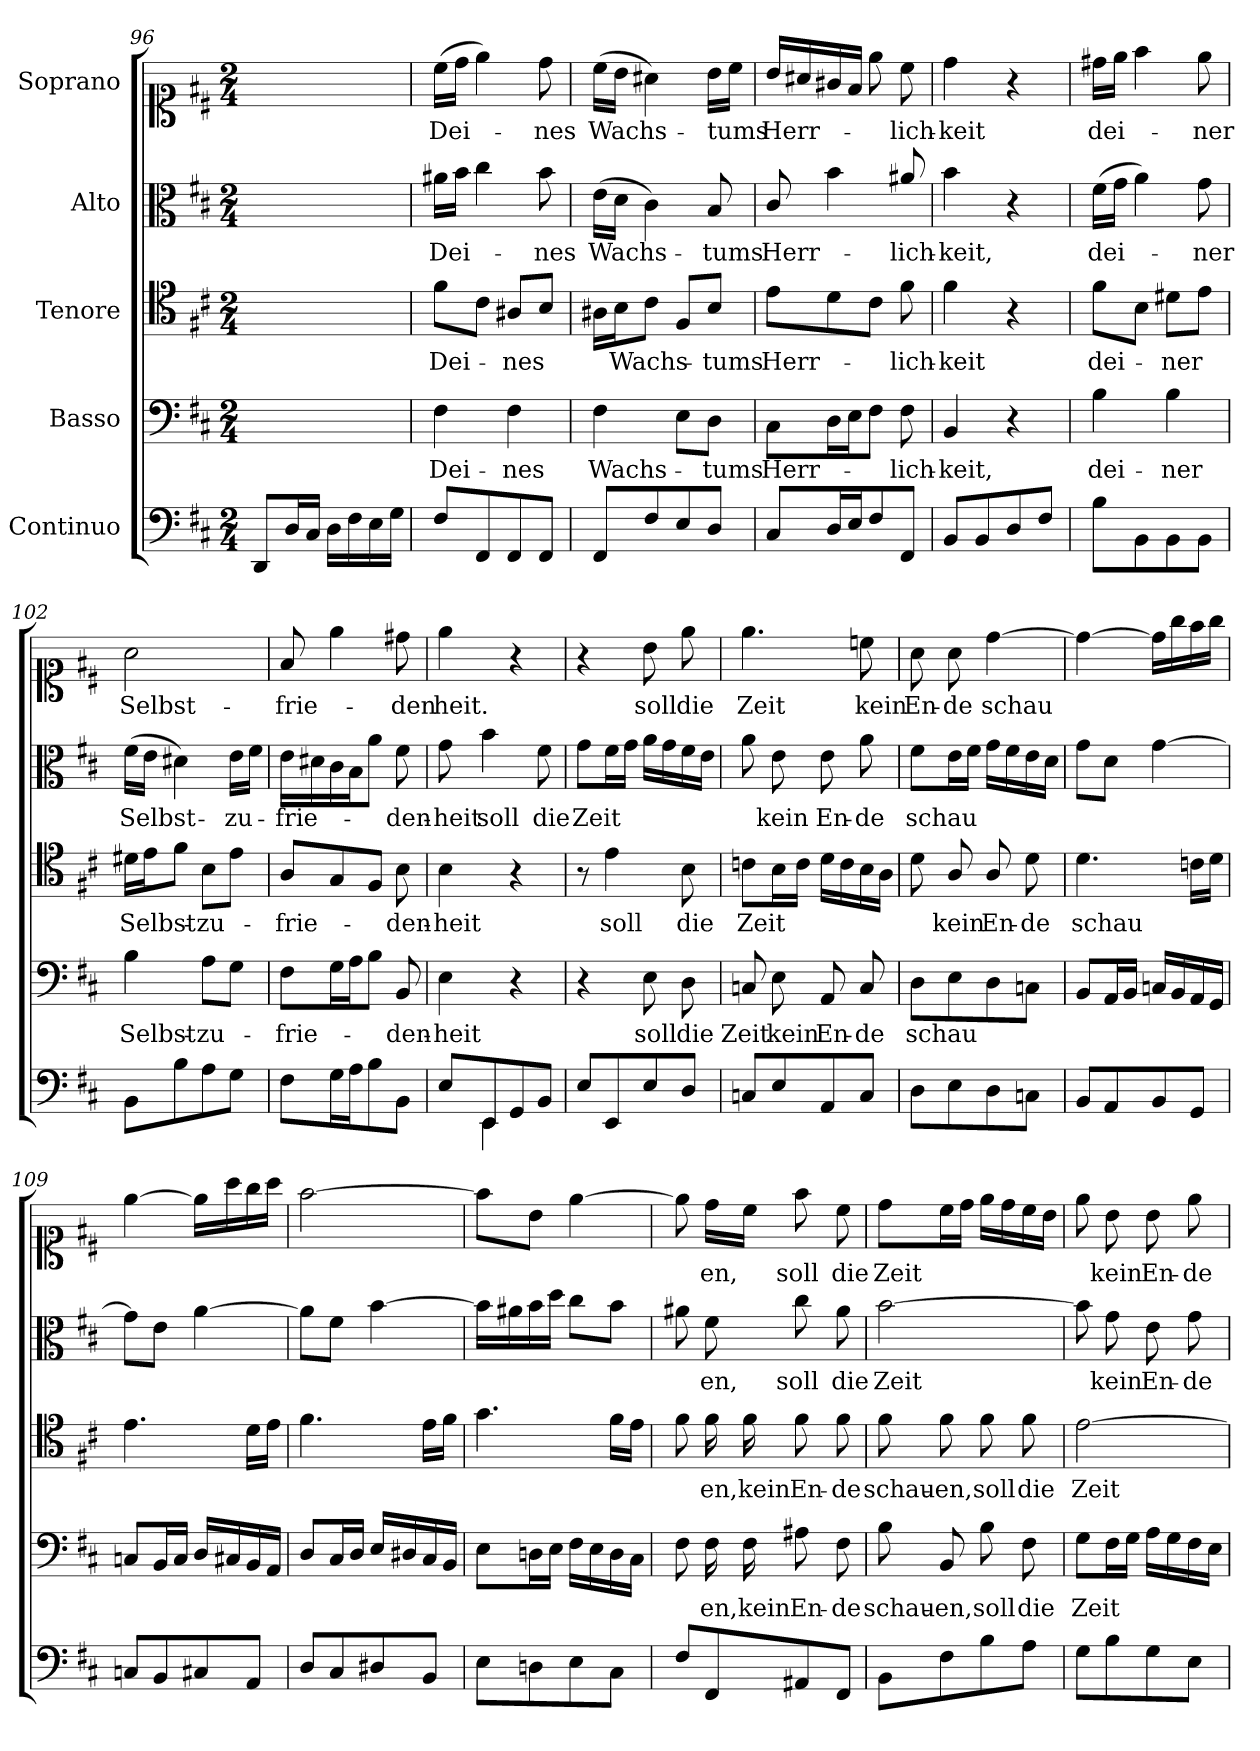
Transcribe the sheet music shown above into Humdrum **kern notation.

**kern	**kern	**text	**kern	**text	**kern	**text	**kern	**text
*part5	*part4	*part4	*part3	*part3	*part2	*part2	*part1	*part1
*staff5	*staff4	*staff4	*staff3	*staff3	*staff2	*staff2	*staff1	*staff1
*I"Continuo	*I"Basso	*	*I"Tenore	*	*I"Alto	*	*I"Soprano	*
*clefF4	*clefF4	*	*clefC4	*	*clefC3	*	*clefC1	*
*k[f#c#]	*k[f#c#]	*	*k[f#c#]	*	*k[f#c#]	*	*k[f#c#]	*
*M2/4	*M2/4	*	*M2/4	*	*M2/4	*	*M2/4	*
=96	=96	=96	=96	=96	=96	=96	=96	=96
8DD/L	2ryy	.	2ryy	.	2ryy	.	2ryy	.
16D/L	.	.	.	.	.	.	.	.
16C#/JJ	.	.	.	.	.	.	.	.
16D\LL	.	.	.	.	.	.	.	.
16F#\	.	.	.	.	.	.	.	.
16E\	.	.	.	.	.	.	.	.
16G\JJ	.	.	.	.	.	.	.	.
=97	=97	=97	=97	=97	=97	=97	=97	=97
!	!	!LO:LY:b	!	!LO:LY:b	!	!LO:LY:b	!	!LO:LY:b
8F#/L	4F#\	Dei-	8f#\L	Dei-	16a#X\LL	Dei-	(16cc#\LL	Dei-
.	.	.	.	.	16b\JJ	.	16dd\JJ	.
8FF#/	.	.	8c#\J	.	4cc#\	.	4ee\)	.
!	!	!LO:LY:b	!	!LO:LY:b	!	!	!	!
8FF#/	4F#\	-nes	8A#X/L	-nes	.	.	.	.
!	!	!	!	!	!	!LO:LY:b	!	!LO:LY:b
8FF#/J	.	.	8B/J	.	8b\	-nes	8dd\	-nes
=98	=98	=98	=98	=98	=98	=98	=98	=98
!	!	!LO:LY:b	!	!	!	!LO:LY:b	!	!LO:LY:b
8FF#/L	4F#\	Wachs-	16A#X\LL	.	(16e\LL	Wachs-	(16cc#\LL	Wachs-
!	!	!	!	!LO:LY:b	!	!	!	!
.	.	.	16B\J	Wachs-	16d\JJ	.	16b\JJ	.
8F#/	.	.	8c#\J	.	4c#\)	.	4a#X\)	.
8E/	8E\L	.	8F#/L	.	.	.	.	.
!	!	!LO:LY:b	!	!LO:LY:b	!	!LO:LY:b	!	!
8D/J	8D\J	-tums	8B/J	-tums	8B/	-tums	16b\LL	.
!	!	!	!	!	!	!	!	!LO:LY:b
.	.	.	.	.	.	.	16cc#\JJ	-tums
!!LO:LB:g=z
=99	=99	=99	=99	=99	=99	=99	=99	=99
!	!	!LO:LY:b	!	!LO:LY:b	!	!LO:LY:b	!	!LO:LY:b
8C#/L	8C#\L	Herr-	8e\L	Herr-	8c#/	Herr-	16b/LL	Herr-
.	.	.	.	.	.	.	16a#X/	.
16D/L	16D\L	.	8d\	.	4b\	.	16g#X/	.
16E/J	16E\J	.	.	.	.	.	16f#/JJ	.
8F#/	8F#\J	.	8c#\J	.	.	.	8ee\	.
!	!	!LO:LY:b	!	!LO:LY:b	!	!LO:LY:b	!	!LO:LY:b
8FF#/J	8F#\	-lich-	8f#\	-lich-	8a#X/	-lich-	8cc#\	-lich-
=100	=100	=100	=100	=100	=100	=100	=100	=100
!	!	!LO:LY:b	!	!LO:LY:b	!	!LO:LY:b	!	!LO:LY:b
8BB/L	4BB/	-keit,	4f#\	-keit	4b\	-keit,	4dd\	-keit
8BB/	.	.	.	.	.	.	.	.
8D/	4r	.	4r	.	4r	.	4r	.
8F#/J	.	.	.	.	.	.	.	.
=101	=101	=101	=101	=101	=101	=101	=101	=101
!	!	!LO:LY:b	!	!LO:LY:b	!	!LO:LY:b	!	!LO:LY:b
8B\L	4B\	dei-	8f#\L	dei-	(16f#\LL	dei-	16dd#X\LL	dei-
.	.	.	.	.	16g\JJ	.	16ee\JJ	.
8BB\	.	.	8B\J	.	4a\)	.	4ff#\	.
!	!	!LO:LY:b	!	!LO:LY:b	!	!	!	!
8BB\	4B\	-ner	8d#X\L	-ner	.	.	.	.
!	!	!	!	!	!	!LO:LY:b	!	!LO:LY:b
8BB\J	.	.	8e\J	.	8g\	-ner	8ee\	-ner
=102	=102	=102	=102	=102	=102	=102	=102	=102
!	!	!LO:LY:b	!	!LO:LY:b	!	!LO:LY:b	!	!LO:LY:b
8BB\L	4B\	Selbst-	16d#X\LL	Selbst-	(16f#\LL	Selbst-	2a\	Selbst-
.	.	.	16e\J	.	16e\JJ	.	.	.
8B\	.	.	8f#\J	.	4d#X\)	.	.	.
!	!	!LO:LY:b	!	!LO:LY:b	!	!	!	!
8A\	8A\L	-zu-	8B\L	-zu-	.	.	.	.
!	!	!	!	!	!	!LO:LY:b	!	!
8G\J	8G\J	.	8e\J	.	16e\LL	-zu-	.	.
.	.	.	.	.	16f#\JJ	.	.	.
=103	=103	=103	=103	=103	=103	=103	=103	=103
!	!	!LO:LY:b	!	!LO:LY:b	!	!LO:LY:b	!	!LO:LY:b
8F#\L	8F#\L	-frie-	8A/L	-frie-	16e\LL	-frie-	8f#/	frie-
.	.	.	.	.	16d#X\	.	.	.
16G\L	16G\L	.	8G/	.	16c#\	.	4ee\	.
16A\J	16A\J	.	.	.	16B\J	.	.	.
8B\	8B\J	.	8F#/J	.	8a\J	.	.	.
!	!	!LO:LY:b	!	!LO:LY:b	!	!LO:LY:b	!	!LO:LY:b
8BB\J	8BB/	-den-	8B\	-den-	8f#\	-den-	8dd#X\	-den
=104	=104	=104	=104	=104	=104	=104	=104	=104
*^	*	*	*	*	*	*	*	*
!	!	!	!LO:LY:b	!	!LO:LY:b	!	!LO:LY:b	!	!LO:LY:b
8E/L	8ryy	4E\	-heit	4B\	-heit	8g\	-heit	4ee\	heit.
!	!	!	!	!	!	!	!LO:LY:b	!	!
8EE/	4EE\	.	.	.	.	4b\	soll	.	.
8GG/	.	4r	.	4r	.	.	.	4r	.
!	!	!	!	!	!	!	!LO:LY:b	!	!
8BB/J	8ryy	.	.	.	.	8f#\	die	.	.
=105	=105	=105	=105	=105	=105	=105	=105	=105	=105
!	!	!	!	!	!	!	!LO:LY:b	!	!
*v	*v	*	*	*	*	*	*	*	*
8E/L	4r	.	8r	.	8g\L	Zeit	4r	.
!	!	!	!	!LO:LY:b	!	!	!	!
8EE/	.	.	4e\	soll	16f#\L	.	.	.
.	.	.	.	.	16g\JJ	.	.	.
!	!	!LO:LY:b	!	!	!	!	!	!LO:LY:b
8E/	8E\	soll	.	.	16a\LL	.	8b\	soll
.	.	.	.	.	16g\	.	.	.
!	!	!LO:LY:b	!	!LO:LY:b	!	!	!	!LO:LY:b
8D/J	8D\	die	8B\	die	16f#\	.	8ee\	die
.	.	.	.	.	16e\JJ	.	.	.
=106	=106	=106	=106	=106	=106	=106	=106	=106
!	!	!LO:LY:b	!	!LO:LY:b	!	!	!	!LO:LY:b
8Cn/L	8Cn/	Zeit	8cn\L	Zeit	8a\	.	4.ee\	Zeit
!	!	!LO:LY:b	!	!	!	!LO:LY:b	!	!
8E/	8E\	kein	16B\L	.	8e\	kein	.	.
.	.	.	16c\JJ	.	.	.	.	.
!	!	!LO:LY:b	!	!	!	!LO:LY:b	!	!
8AA/	8AA/	En-	16d\LL	.	8e\	En-	.	.
.	.	.	16c\	.	.	.	.	.
!	!	!LO:LY:b	!	!	!	!LO:LY:b	!	!LO:LY:b
8C/J	8C/	-de	16B\	.	8a\	-de	8ccn\	kein
.	.	.	16A\JJ	.	.	.	.	.
=107	=107	=107	=107	=107	=107	=107	=107	=107
!	!	!LO:LY:b	!	!	!	!LO:LY:b	!	!LO:LY:b
8D\L	8D\L	schau-	8d\	.	8f#\L	schau-	8a\	En-
!	!	!	!	!LO:LY:b	!	!	!	!LO:LY:b
8E\	8E\	.	8A/	kein	16e\L	.	8a\	-de
.	.	.	.	.	16f#\JJ	.	.	.
!	!	!	!	!LO:LY:b	!	!	!	!LO:LY:b
8D\	8D\	.	8A/	En-	16g\LL	.	[>4dd\	schau-
.	.	.	.	.	16f#\	.	.	.
!	!	!	!	!LO:LY:b	!	!	!	!
8Cn\J	8Cn\J	.	8d\	-de	16e\	.	.	.
.	.	.	.	.	16d\JJ	.	.	.
!!LO:PB:g=z
=108	=108	=108	=108	=108	=108	=108	=108	=108
!	!	!	!	!LO:LY:b	!	!	!	!
8BB/L	8BB/L	.	4.d\	schau-	8g\L	.	4dd\_	.
8AA/	16AA/L	.	.	.	8d\J	.	.	.
.	16BB/JJ	.	.	.	.	.	.	.
8BB/	16Cn/LL	.	.	.	[>4g\	.	16dd\LL]	.
.	16BB/	.	.	.	.	.	16gg\	.
8GG/J	16AA/	.	16cn\LL	.	.	.	16ff#\	.
.	16GG/JJ	.	16d\JJ	.	.	.	16gg\JJ	.
=109	=109	=109	=109	=109	=109	=109	=109	=109
!	!	!	!	!LO:LY:b	!	!	!	!
8Cn/L	8Cn/L	.	4.e\	---	8g\L]	.	[>4ee\	.
8BB/	16BB/L	.	.	.	8e\J	.	.	.
.	16C/JJ	.	.	.	.	.	.	.
8C#X/	16D/LL	.	.	.	[>4a\	.	16ee\LL]	.
.	16C#X/	.	.	.	.	.	16aa\	.
!	!	!	!	!	!	!	!	!LO:LY:b
8AA/J	16BB/	.	16d\LL	.	.	.	16gg\	---
.	16AA/JJ	.	16e\JJ	.	.	.	16aa\JJ	.
=110	=110	=110	=110	=110	=110	=110	=110	=110
8D/L	8D/L	.	4.f#\	.	8a\L]	.	[>2ff#\	.
8C#/	16C#/L	.	.	.	8f#\J	.	.	.
.	16D/JJ	.	.	.	.	.	.	.
8D#X/	16E/LL	.	.	.	[>4b\	.	.	.
.	16D#X/	.	.	.	.	.	.	.
8BB/J	16C#/	.	16e\LL	.	.	.	.	.
.	16BB/JJ	.	16f#\JJ	.	.	.	.	.
=111	=111	=111	=111	=111	=111	=111	=111	=111
!	!	!LO:LY:b	!	!	!	!LO:LY:b	!	!
8E\L	8E\L	---	4.g\	.	16b\LL]	---	8ff#\L]	.
.	.	.	.	.	16a#X\	.	.	.
8Dn\	16Dn\L	.	.	.	16b\	.	8b\J	.
.	16E\JJ	.	.	.	16dd\JJ	.	.	.
8E\	16F#\LL	.	.	.	8cc#\L	.	[>4ee\	.
.	16E\	.	.	.	.	.	.	.
!	!	!LO:LY:b	!	!	!	!LO:LY:b	!	!
8C#\J	16D\	---	16f#\LL	.	8b\J	---	.	.
.	16C#\JJ	.	16e\JJ	.	.	.	.	.
=112	=112	=112	=112	=112	=112	=112	=112	=112
8F#/L	8F#\	.	8f#\	.	8a#X\	.	8ee\]	.
!	!	!LO:LY:b	!	!LO:LY:b	!	!LO:LY:b	!	!LO:LY:b
8FF#/	16F#\	-en,	16f#\	-en,	8f#\	-en,	16dd\LL	-en,
!	!	!LO:LY:b	!	!LO:LY:b	!	!	!	!
.	16F#\	kein	16f#\	kein	.	.	16cc#\JJ	.
!	!	!LO:LY:b	!	!LO:LY:b	!	!LO:LY:b	!	!LO:LY:b
8AA#X/	8A#X\	En-	8f#\	En-	8cc#\	soll	8ff#\	soll
!	!	!LO:LY:b	!	!LO:LY:b	!	!LO:LY:b	!	!LO:LY:b
8FF#/J	8F#\	-de	8f#\	-de	8a#\	die	8cc#\	die
=113	=113	=113	=113	=113	=113	=113	=113	=113
!	!	!LO:LY:b	!	!LO:LY:b	!	!LO:LY:b	!	!LO:LY:b
8BB\L	8B\	schau-	8f#\	schau-	[2b\	Zeit	8dd\L	Zeit
!	!	!LO:LY:b	!	!LO:LY:b	!	!	!	!
8F#\	8BB/	-en,	8f#\	-en,	.	.	16cc#\L	.
.	.	.	.	.	.	.	16dd\JJ	.
!	!	!LO:LY:b	!	!LO:LY:b	!	!	!	!
8B\	8B\	soll	8f#\	soll	.	.	16ee\LL	.
.	.	.	.	.	.	.	16dd\	.
!	!	!LO:LY:b	!	!LO:LY:b	!	!	!	!
8A\J	8F#\	die	8f#\	die	.	.	16cc#\	.
.	.	.	.	.	.	.	16b\JJ	.
=114	=114	=114	=114	=114	=114	=114	=114	=114
!	!	!LO:LY:b	!	!LO:LY:b	!	!	!	!
8G\L	8G\L	Zeit	[>2e\	Zeit	8b\]	.	8ee\	.
!	!	!	!	!	!	!LO:LY:b	!	!LO:LY:b
8B\	16F#\L	.	.	.	8g\	kein	8b\	kein
.	16G\JJ	.	.	.	.	.	.	.
!	!	!	!	!	!	!LO:LY:b	!	!LO:LY:b
8G\	16A\LL	.	.	.	8e\	En-	8b\	En-
.	16G\	.	.	.	.	.	.	.
!	!	!	!	!	!	!LO:LY:b	!	!LO:LY:b
8E\J	16F#\	.	.	.	8g\	-de	8ee\	-de
.	16E\JJ	.	.	.	.	.	.	.
=	=	=	=	=	=	=	=	=
*-	*-	*-	*-	*-	*-	*-	*-	*-
